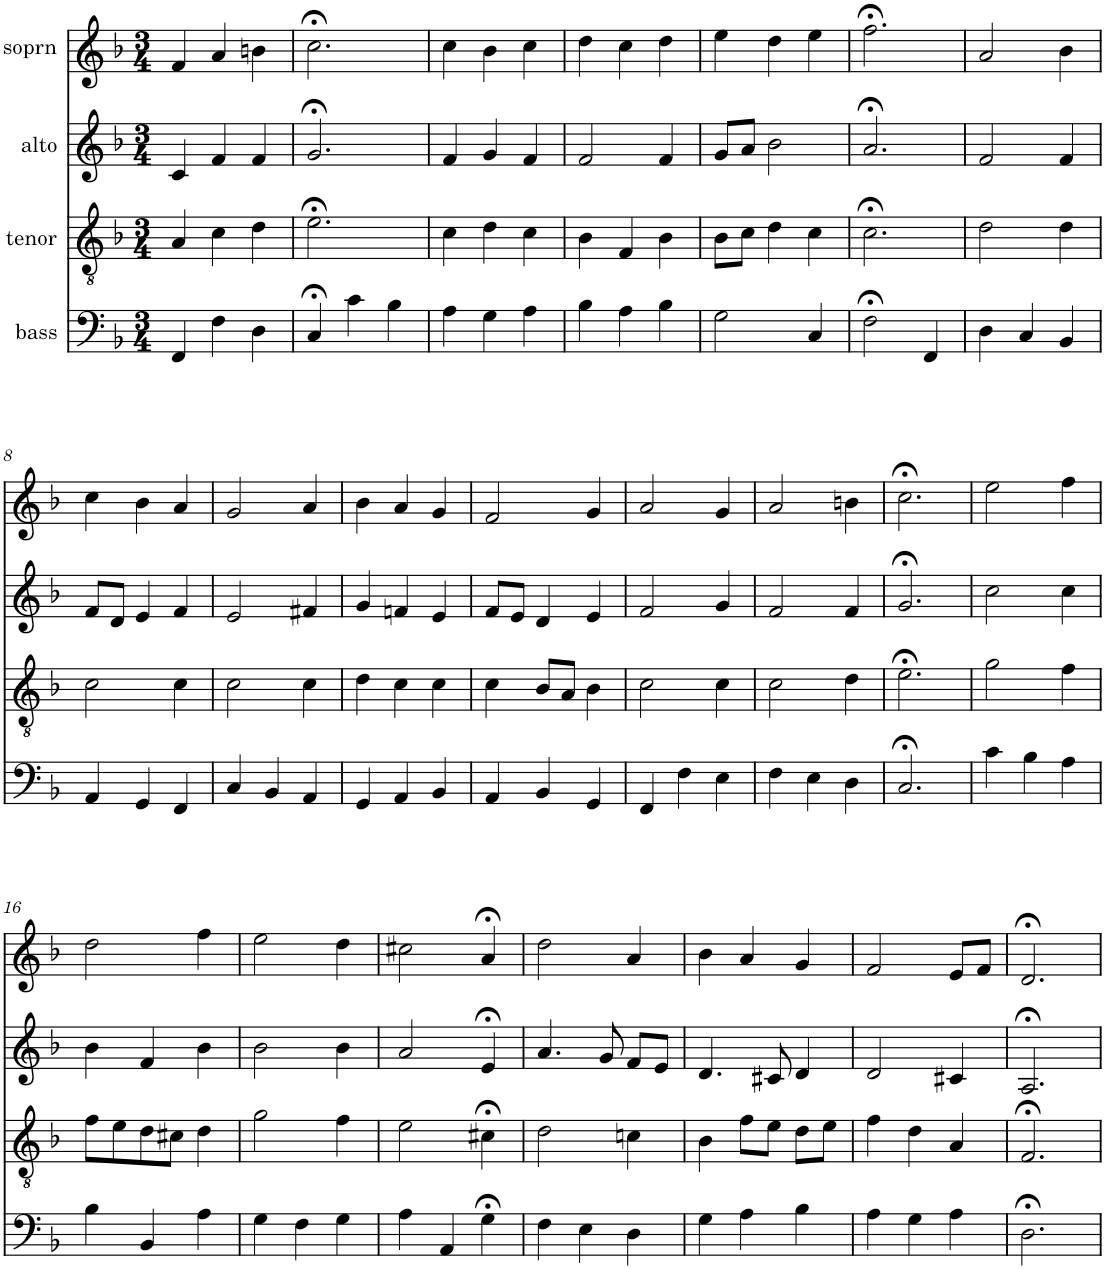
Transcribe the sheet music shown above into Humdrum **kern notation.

**kern	**kern	**kern	**kern
*part4	*part3	*part2	*part1
*staff4	*staff3	*staff2	*staff1
*I"bass	*I"tenor	*I"alto	*I"soprn
*clefF4	*clefGv2	*clefG2	*clefG2
*k[b-]	*k[b-]	*k[b-]	*k[b-]
*F:	*F:	*F:	*F:
*M3/4	*M3/4	*M3/4	*M3/4
=1	=1	=1	=1
4FF/	4A/	4c/	4f/
4F\	4c\	4f/	4a/
4D\	4d\	4f/	4bn\
=2	=2	=2	=2
4C;</	2.e;<\	2.g;</	2.cc;<\
4c\	.	.	.
4B-\	.	.	.
=3	=3	=3	=3
4A\	4c\	4f/	4cc\
4G\	4d\	4g/	4b-\
4A\	4c\	4f/	4cc\
=4	=4	=4	=4
4B-\	4B-\	2f/	4dd\
4A\	4F/	.	4cc\
4B-\	4B-\	4f/	4dd\
=5	=5	=5	=5
2G\	8B-\L	8g/L	4ee\
.	8c\J	8a/J	.
.	4d\	2b-\	4dd\
4C/	4c\	.	4ee\
=6	=6	=6	=6
2F;<\	2.c;<\	2.a;</	2.ff;<\
4FF/	.	.	.
=7	=7	=7	=7
4D\	2d\	2f/	2a/
4C/	.	.	.
4BB-/	4d\	4f/	4b-\
!!LO:LB:g=z
=8	=8	=8	=8
4AA/	2c\	8f/L	4cc\
.	.	8d/J	.
4GG/	.	4e/	4b-\
4FF/	4c\	4f/	4a/
=9	=9	=9	=9
4C/	2c\	2e/	2g/
4BB-/	.	.	.
4AA/	4c\	4f#X/	4a/
=10	=10	=10	=10
4GG/	4d\	4g/	4b-\
4AA/	4c\	4fn/	4a/
4BB-/	4c\	4e/	4g/
=11	=11	=11	=11
4AA/	4c\	8f/L	2f/
.	.	8e/J	.
4BB-/	8B-/L	4d/	.
.	8A/J	.	.
4GG/	4B-\	4e/	4g/
=12	=12	=12	=12
4FF/	2c\	2f/	2a/
4F\	.	.	.
4E\	4c\	4g/	4g/
=13	=13	=13	=13
4F\	2c\	2f/	2a/
4E\	.	.	.
4D\	4d\	4f/	4bn\
=14	=14	=14	=14
2.C;</	2.e;<\	2.g;</	2.cc;<\
=15	=15	=15	=15
4c\	2g\	2cc\	2ee\
4B-\	.	.	.
4A\	4f\	4cc\	4ff\
!!LO:LB:g=z
=16	=16	=16	=16
4B-\	8f\L	4b-\	2dd\
.	8e\	.	.
4BB-/	8d\	4f/	.
.	8c#X\J	.	.
4A\	4d\	4b-\	4ff\
=17	=17	=17	=17
4G\	2g\	2b-\	2ee\
4F\	.	.	.
4G\	4f\	4b-\	4dd\
=18	=18	=18	=18
4A\	2e\	2a/	2cc#X\
4AA/	.	.	.
4G;<\	4c#X;<\	4e;</	4a;</
=19	=19	=19	=19
4F\	2d\	4.a/	2dd\
4E\	.	.	.
.	.	8g/	.
4D\	4cn\	8f/L	4a/
.	.	8e/J	.
=20	=20	=20	=20
4G\	4B-\	4.d/	4b-\
4A\	8f\L	.	4a/
.	8e\J	8c#X/	.
4B-\	8d\L	4d/	4g/
.	8e\J	.	.
=21	=21	=21	=21
4A\	4f\	2d/	2f/
4G\	4d\	.	.
4A\	4A/	4c#X/	8e/L
.	.	.	8f/J
=22	=22	=22	=22
2.D;<\	2.F;</	2.A;</	2.d;</
=	=	=	=
*-	*-	*-	*-
